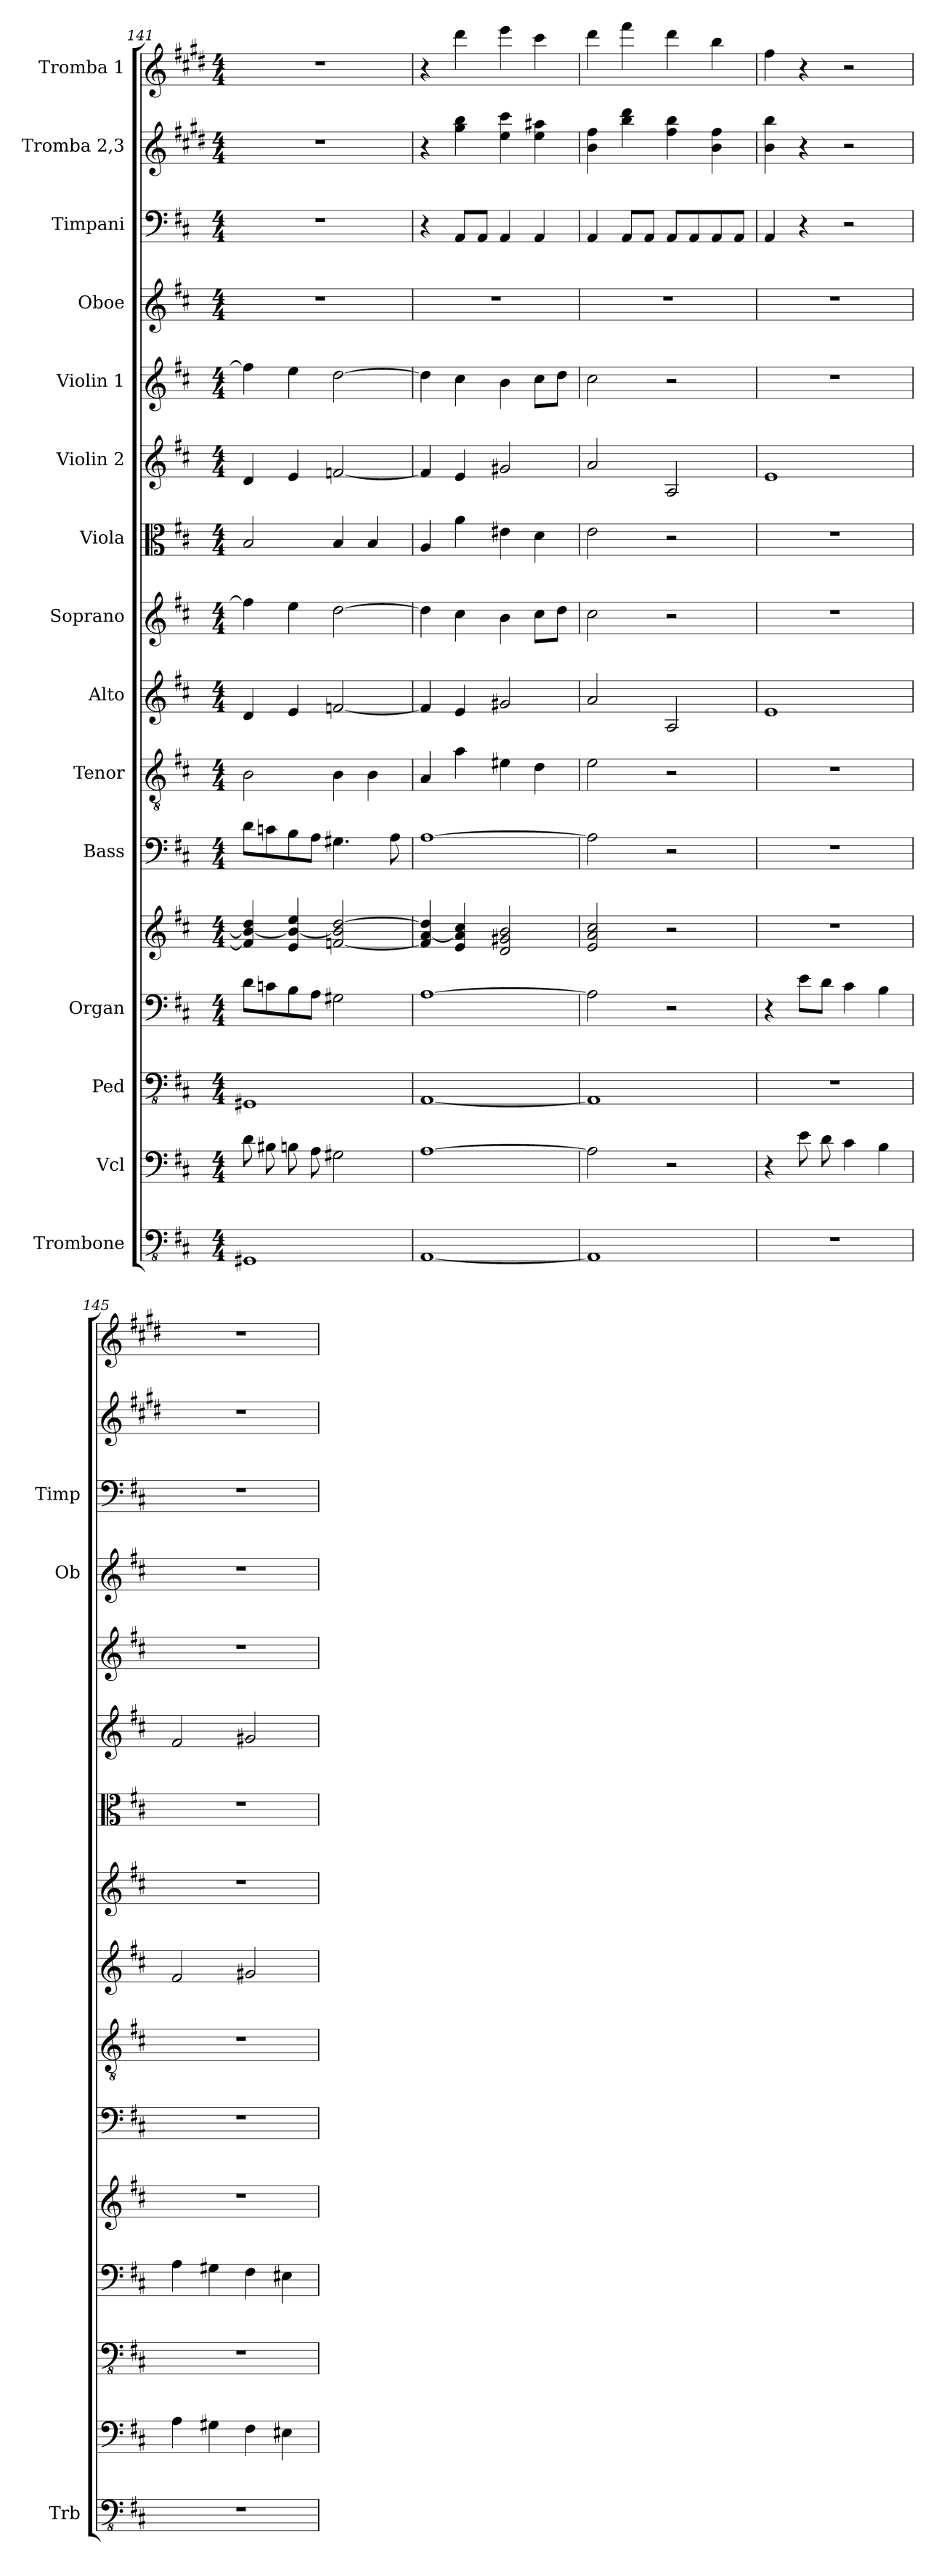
**kern	**kern	**kern	**kern	**kern	**kern	**kern	**kern	**kern	**kern	**kern	**kern	**kern	**kern	**kern	**kern
*part15	*part14	*part13	*part12	*part12	*part11	*part10	*part9	*part8	*part7	*part6	*part5	*part4	*part3	*part2	*part1
*staff16	*staff15	*staff14	*staff13	*staff12	*staff11	*staff10	*staff9	*staff8	*staff7	*staff6	*staff5	*staff4	*staff3	*staff2	*staff1
*I"Trombone	*I"Vcl	*I"Ped	*I"Organ	*	*I"Bass	*I"Tenor	*I"Alto	*I"Soprano	*I"Viola	*I"Violin 2	*I"Violin 1	*I"Oboe	*I"Timpani	*I"Tromba 2,3	*I"Tromba 1
*I'Trb	*	*	*	*	*	*	*	*	*	*	*	*I'Ob	*I'Timp	*	*
!!LO:PB:g=z
*clefFv4	*clefF4	*clefFv4	*clefF4	*clefG2	*clefF4	*clefGv2	*clefG2	*clefG2	*clefC3	*clefG2	*clefG2	*clefG2	*clefF4	*clefG2	*clefG2
*	*	*	*	*	*	*	*	*	*	*	*	*	*	*ITrd1c2	*ITrd1c2
*k[f#c#]	*k[f#c#]	*k[f#c#]	*k[f#c#]	*k[f#c#]	*k[f#c#]	*k[f#c#]	*k[f#c#]	*k[f#c#]	*k[f#c#]	*k[f#c#]	*k[f#c#]	*k[f#c#]	*k[f#c#]	*k[f#c#]	*k[f#c#]
*M4/4	*M4/4	*M4/4	*M4/4	*M4/4	*M4/4	*M4/4	*M4/4	*M4/4	*M4/4	*M4/4	*M4/4	*M4/4	*M4/4	*M4/4	*M4/4
=141	=141	=141	=141	=141	=141	=141	=141	=141	=141	=141	=141	=141	=141	=141	=141
1GGG#X	8d\	1GGG#X	8d\L	4f/] 4b/_ 4dd/	8d\L	2B\	4d/	4ff\]	2B/	4d/	4ff\]	1r	1r	1r	1r
.	8B#X\	.	8cn\	.	8cn\	.	.	.	.	.	.	.	.	.	.
.	8Bn\	.	8B\	4e/ 4b/_ 4ee/	8B\	.	4e/	4ee\	.	4e/	4ee\	.	.	.	.
.	8A\	.	8A\J	.	8A\J	.	.	.	.	.	.	.	.	.	.
.	2G#X\	.	2G#X\	[2fn/ 2b/] [2dd/	4.G#X\	4B\	[2fn/	[2dd\	4B/	[2fn/	[2dd\	.	.	.	.
.	.	.	.	.	.	4B\	.	.	4B/	.	.	.	.	.	.
.	.	.	.	.	8A\	.	.	.	.	.	.	.	.	.	.
=142	=142	=142	=142	=142	=142	=142	=142	=142	=142	=142	=142	=142	=142	=142	=142
[1AAA	[1A	[1AAA	[1A	4f/] [4a/ 4dd/]	[1A	4A/	4f/]	4dd\]	4A/	4f/]	4dd\]	1r	4r	4r	4r
.	.	.	.	4e/ 4a/] 4cc#/	.	4a\	4e/	4cc#\	4a\	4e/	4cc#\	.	8AA/L	4ff#\ 4aa\	4ccc#\
.	.	.	.	.	.	.	.	.	.	.	.	.	8AA/J	.	.
.	.	.	.	2d/ 2g#X/ 2b/	.	4e#X\	2g#X/	4b\	4e#X\	2g#X/	4b\	.	4AA/	4dd\ 4bb\	4ddd\
.	.	.	.	.	.	4d\	.	8cc#\L	4d\	.	8cc#\L	.	4AA/	4dd\ 4gg#X\	4bb\
.	.	.	.	.	.	.	.	8dd\J	.	.	8dd\J	.	.	.	.
=143	=143	=143	=143	=143	=143	=143	=143	=143	=143	=143	=143	=143	=143	=143	=143
1AAA]	2A\]	1AAA]	2A\]	2e/ 2a/ 2cc#/	2A\]	2e\	2a/	2cc#\	2e\	2a/	2cc#\	1r	4AA/	4a\ 4ee\	4ccc#\
.	.	.	.	.	.	.	.	.	.	.	.	.	8AA/L	4aa\ 4ccc#\	4eee\
.	.	.	.	.	.	.	.	.	.	.	.	.	8AA/J	.	.
.	2r	.	2r	2r	2r	2r	2A/	2r	2r	2A/	2r	.	8AA/L	4ee\ 4aa\	4ccc#\
.	.	.	.	.	.	.	.	.	.	.	.	.	8AA/	.	.
.	.	.	.	.	.	.	.	.	.	.	.	.	8AA/	4a\ 4ee\	4aa\
.	.	.	.	.	.	.	.	.	.	.	.	.	8AA/J	.	.
=144	=144	=144	=144	=144	=144	=144	=144	=144	=144	=144	=144	=144	=144	=144	=144
1r	4r	1r	4r	1r	1r	1r	1e	1r	1r	1e	1r	1r	4AA/	4a\ 4aa\	4ee\
.	8e\	.	8e\L	.	.	.	.	.	.	.	.	.	4r	4r	4r
.	8d\	.	8d\J	.	.	.	.	.	.	.	.	.	.	.	.
.	4c#\	.	4c#\	.	.	.	.	.	.	.	.	.	2r	2r	2r
.	4B\	.	4B\	.	.	.	.	.	.	.	.	.	.	.	.
=145	=145	=145	=145	=145	=145	=145	=145	=145	=145	=145	=145	=145	=145	=145	=145
1r	4A\	1r	4A\	1r	1r	1r	2f#/	1r	1r	2f#/	1r	1r	1r	1r	1r
.	4G#X\	.	4G#X\	.	.	.	.	.	.	.	.	.	.	.	.
.	4F#\	.	4F#\	.	.	.	2g#X/	.	.	2g#X/	.	.	.	.	.
.	4E#X\	.	4E#X\	.	.	.	.	.	.	.	.	.	.	.	.
=	=	=	=	=	=	=	=	=	=	=	=	=	=	=	=
*-	*-	*-	*-	*-	*-	*-	*-	*-	*-	*-	*-	*-	*-	*-	*-
